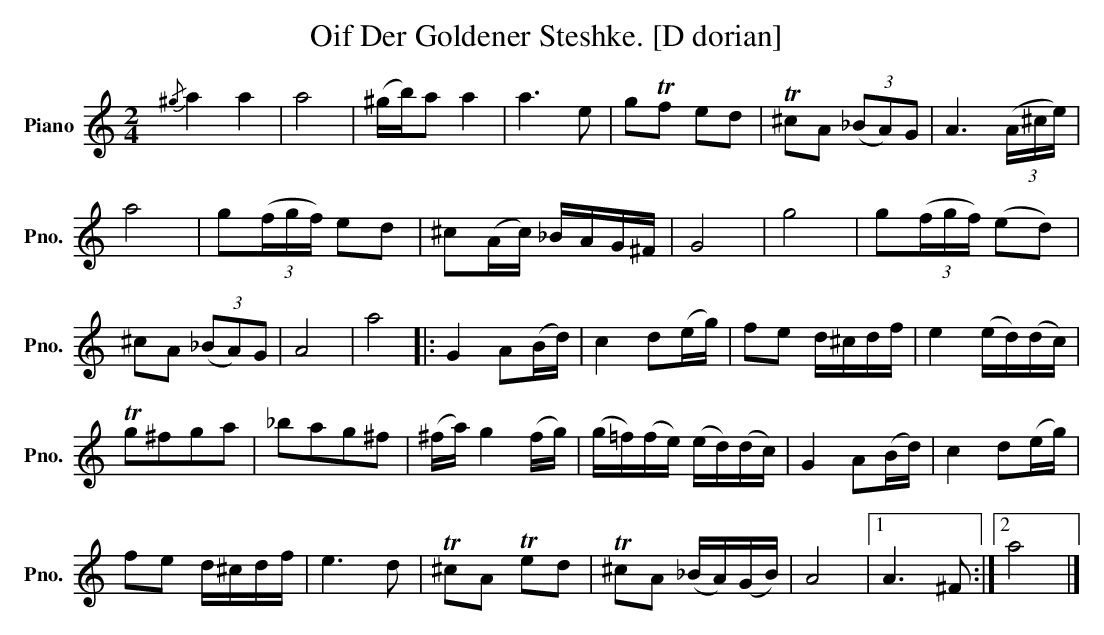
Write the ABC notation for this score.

X:1
T:Oif Der Goldener Steshke. [D dorian]
L:1/16
M:2/4
K:C
V:1 treble nm="Piano" snm="Pno."
V:1
{/^g} a4 a4 | a8 | (^gb)a2 a4 | a6 e2 | g2Tf2 e2d2 | T^c2A2 (3(_B2A2)G2 | A6 (3(A^ce) |$ a8 | %8
 g2(3(fgf) e2d2 | ^c2(Ac) _BAG^F | G8 | g8 | g2(3(fgf) (e2d2) |$ ^c2A2 (3(_B2A2)G2 | A8 | a8 |: %16
 G4 A2(Bd) | c4 d2(eg) | f2e2 d^cdf | e4 (ed)(dc) |$ Tg2^f2g2a2 | _b2a2g2^f2 | (^fa) g4 (fg) | %23
 (g=f)(fe) (ed)(dc) | G4 A2(Bd) | c4 d2(eg) |$ f2e2 d^cdf | e6 d2 | T^c2A2 Te2d2 | %29
 T^c2A2 (_BA)(GB) | A8 |1 A6 ^F2 :|2 a8 |] %33
